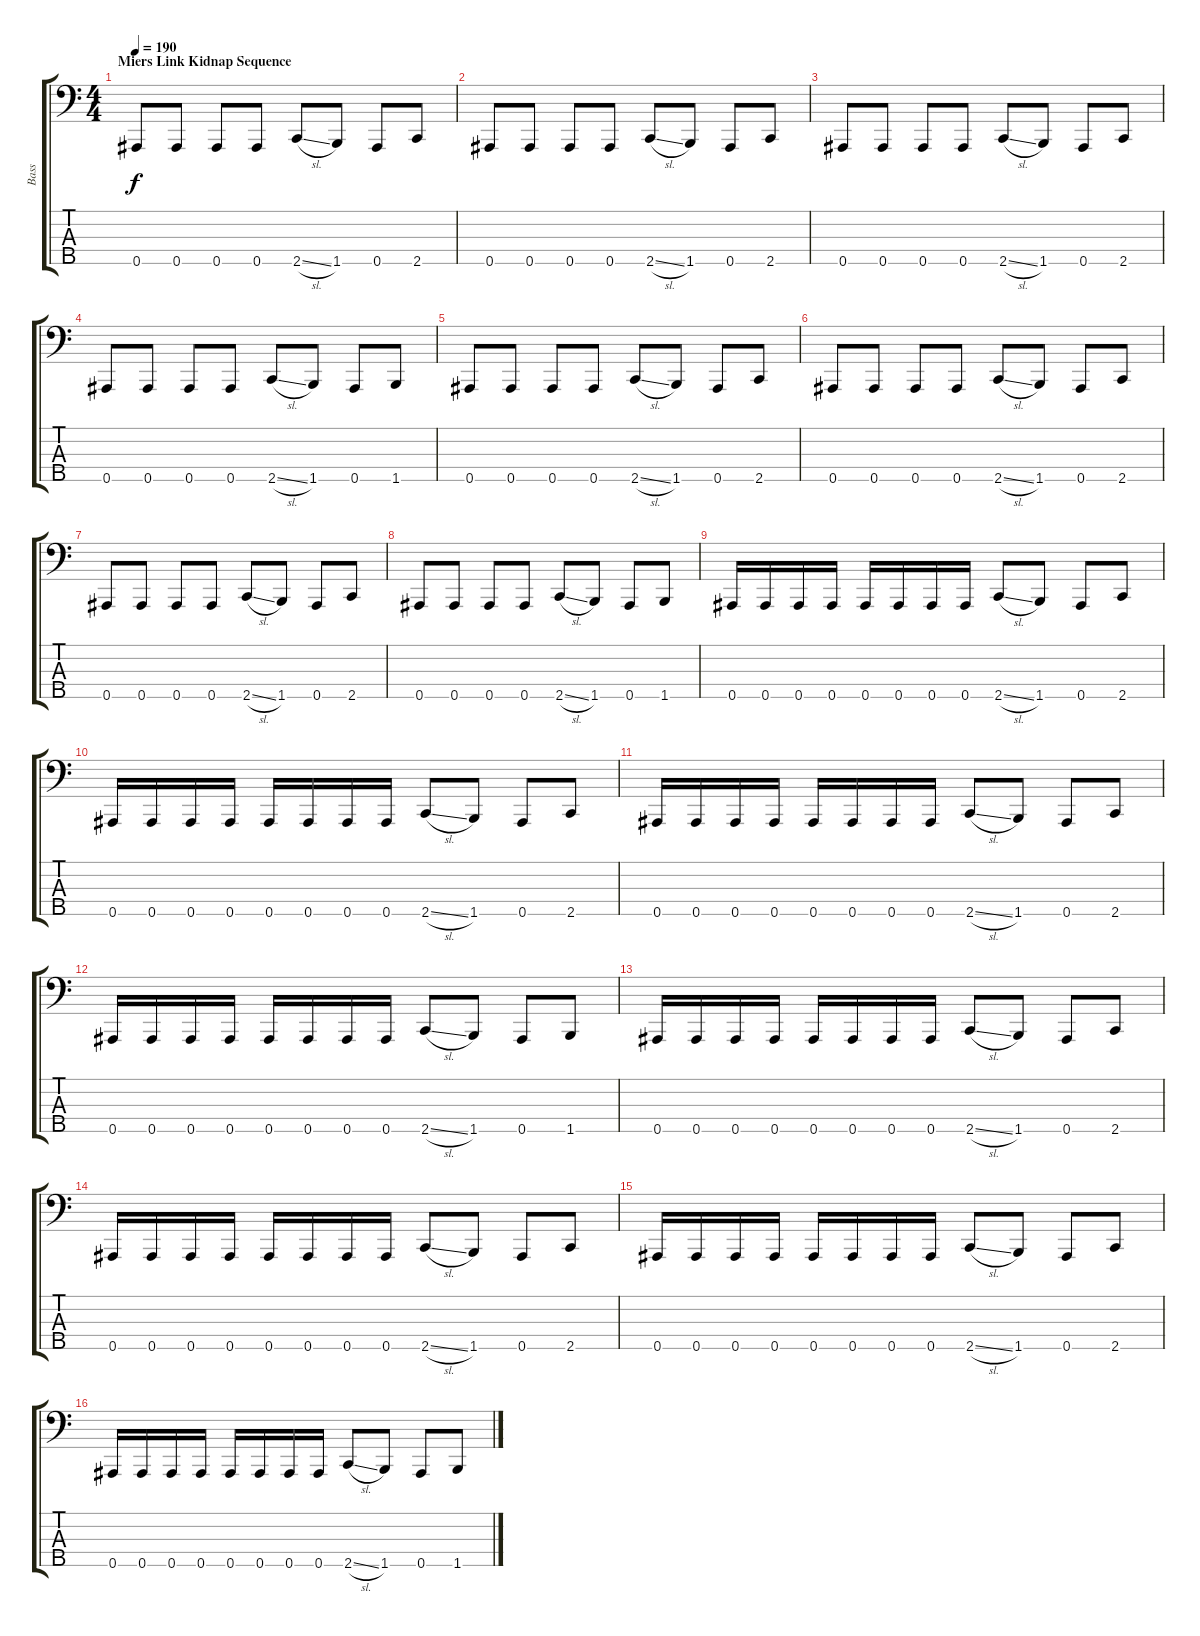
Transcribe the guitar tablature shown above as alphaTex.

\track ("Bass" "Bass") {instrument electricbassfinger}
\staff {score tabs}
\tuning (Gb2 Db2 Ab1 Eb1 Bb0) {hide}
\ts (4 4)
\section ("" "Miers Link Kidnap Sequence")
\tempo 190
\clef f4
\ks c
0.5.8{dy f instrument electricbassfinger} 0.5.8 0.5.8 0.5.8 2.5{sl}.8 1.5.8 0.5.8 2.5.8 |
0.5.8 0.5.8 0.5.8 0.5.8 2.5{sl}.8 1.5.8 0.5.8 2.5.8 |
0.5.8 0.5.8 0.5.8 0.5.8 2.5{sl}.8 1.5.8 0.5.8 2.5.8 |
0.5.8 0.5.8 0.5.8 0.5.8 2.5{sl}.8 1.5.8 0.5.8 1.5.8 |
0.5.8 0.5.8 0.5.8 0.5.8 2.5{sl}.8 1.5.8 0.5.8 2.5.8 |
0.5.8 0.5.8 0.5.8 0.5.8 2.5{sl}.8 1.5.8 0.5.8 2.5.8 |
0.5.8 0.5.8 0.5.8 0.5.8 2.5{sl}.8 1.5.8 0.5.8 2.5.8 |
0.5.8 0.5.8 0.5.8 0.5.8 2.5{sl}.8 1.5.8 0.5.8 1.5.8 |
0.5.16 0.5.16 0.5.16 0.5.16 0.5.16 0.5.16 0.5.16 0.5.16 2.5{sl}.8 1.5.8 0.5.8 2.5.8 |
0.5.16 0.5.16 0.5.16 0.5.16 0.5.16 0.5.16 0.5.16 0.5.16 2.5{sl}.8 1.5.8 0.5.8 2.5.8 |
0.5.16 0.5.16 0.5.16 0.5.16 0.5.16 0.5.16 0.5.16 0.5.16 2.5{sl}.8 1.5.8 0.5.8 2.5.8 |
0.5.16 0.5.16 0.5.16 0.5.16 0.5.16 0.5.16 0.5.16 0.5.16 2.5{sl}.8 1.5.8 0.5.8 1.5.8 |
0.5.16 0.5.16 0.5.16 0.5.16 0.5.16 0.5.16 0.5.16 0.5.16 2.5{sl}.8 1.5.8 0.5.8 2.5.8 |
0.5.16 0.5.16 0.5.16 0.5.16 0.5.16 0.5.16 0.5.16 0.5.16 2.5{sl}.8 1.5.8 0.5.8 2.5.8 |
0.5.16 0.5.16 0.5.16 0.5.16 0.5.16 0.5.16 0.5.16 0.5.16 2.5{sl}.8 1.5.8 0.5.8 2.5.8 |
0.5.16 0.5.16 0.5.16 0.5.16 0.5.16 0.5.16 0.5.16 0.5.16 2.5{sl}.8 1.5.8 0.5.8 1.5.8
